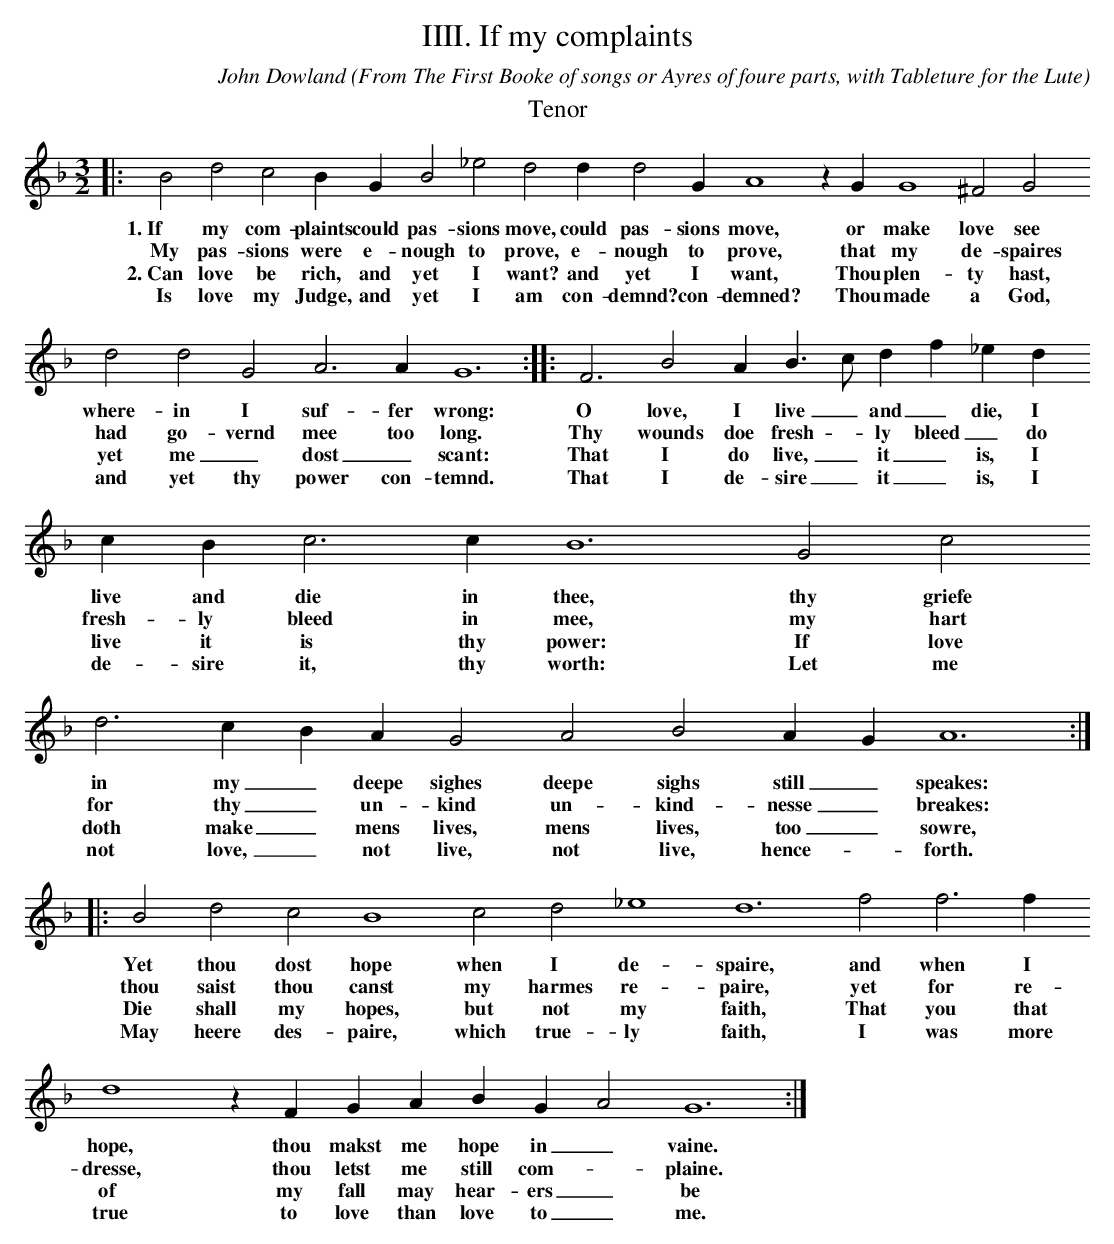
X:1
M:3/2
L:1/4
T:IIII. If my complaints
C: John Dowland
O: From The First Booke of songs or Ayres of foure parts, with Tableture for the Lute
K:Gdor -8va
T:Tenor
|:B2 d2 c2 B G B2 _e2 d2 d d2 G A4 z G G4 ^F2 G2
w:1.~If my com- plaints could pas- sions move, could pas- sions move, or make love see
w:My pas- sions were e- nough  to prove, e- nough to prove,  that my de- spaires
w:2.~Can love be rich, and yet I want? and yet I want, Thou plen- ty hast,
w:Is love my Judge, and yet I am con- demnd? con- demned? Thou made a God,
d2 d2 G2 A3 A G6 :: F3 B2 A B > c d f _e d c B c3 c B6 G2 c2
w:where- in I suf- fer wrong: O love, I live _ and _ die, I live and die in thee, thy griefe
w: had go- vernd mee too long.  Thy wounds doe fresh - ly  bleed _ do fresh- ly bleed  in mee, my hart
w:yet me _ dost _ scant: That I do live, _ it _ is, I live it is thy power: If love
w:and yet thy power con- temnd. That I de- sire _ it _ is, I de- sire it, thy worth: Let me
d3 c B A G2 A2 B2 A G A6 :: B2 d2 c2 B4 c2 d2 _e4 d6 f2 f3 f
w: in my  _ deepe sighes deepe sighs  still _ speakes: Yet thou dost hope when I de- spaire, and when I
w: for thy _ un- kind un- kind- nesse _ breakes: thou saist thou canst my harmes re- paire, yet for re-
w: doth make _ mens lives, mens lives, too _ sowre, Die shall my hopes, but not my faith, That you that
w: not love, _ not live, not live, hence- * forth. May heere des- paire, which true- ly faith, I was more
d4 z F G A B G A2 G6 :|
w: hope, thou makst me hope in _ vaine.
w:dresse, thou letst me still com- * plaine.
w: of my fall may hear- ers _ be
w: true to love than love to _ me.
